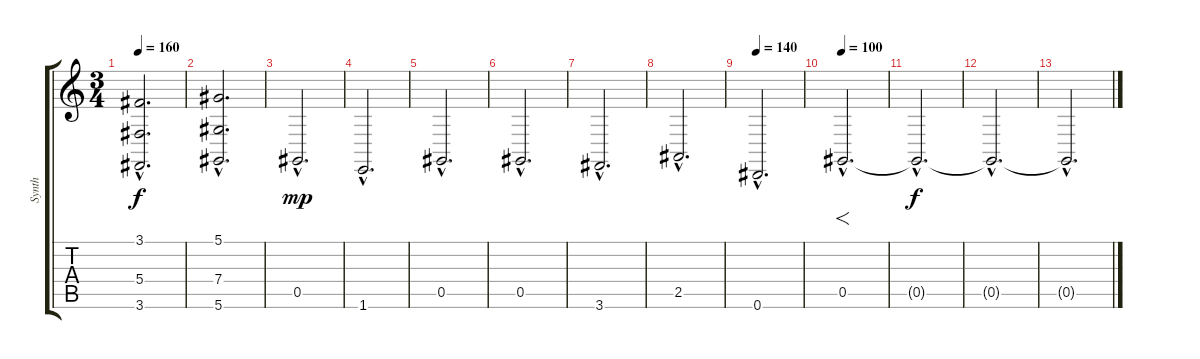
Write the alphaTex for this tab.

\track ("Synth" "Synth") {instrument synthstrings1}
\staff {score tabs}
\tuning (Eb4 Bb3 Gb3 Db3 Ab2 Eb2) {hide}
\ts (3 4)
\tempo 160
\clef g2
\ks c
(3.1{hac} 5.4{hac} 3.6{hac}).2{d dy f} |
(5.1{hac} 7.4{hac} 5.6{hac}).2{d} |
0.5{hac}.2{d dy mp volume 10 instrument stringensemble1} |
1.6{hac}.2{d} |
0.5{hac}.2{d} |
0.5{hac}.2{d} |
3.6{hac}.2{d} |
2.5{hac}.2{d} |
\tempo 140
0.6{hac}.2{d} |
\tempo 100
0.5{hac}.2{f d} |
0.5{hac t}.2{d dy f} |
0.5{hac t}.2{d} |
0.5{hac t}.2{d volume 0}
